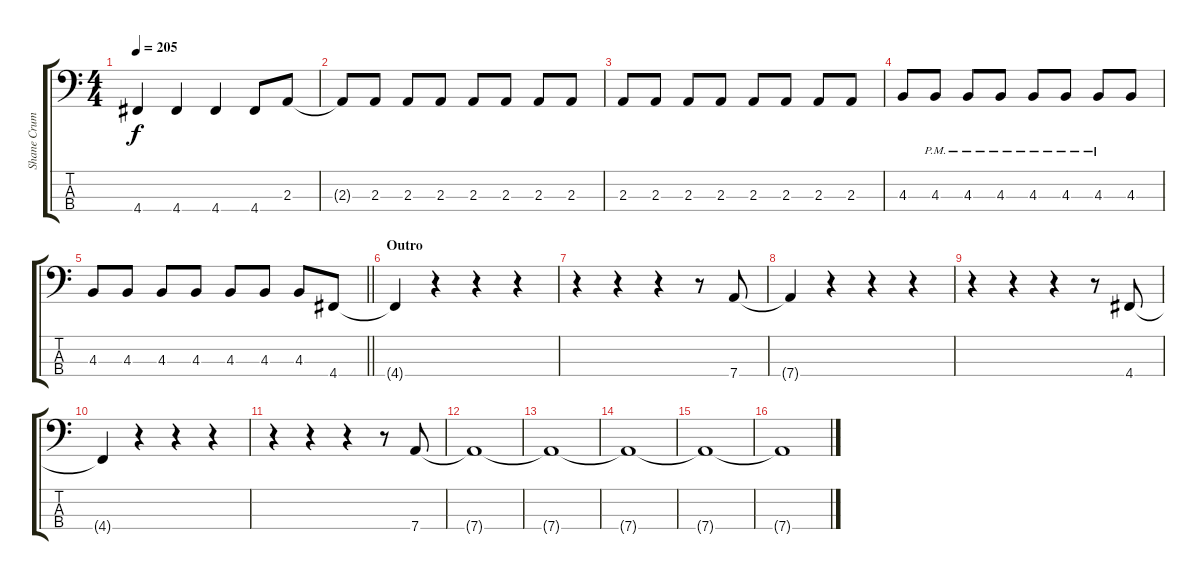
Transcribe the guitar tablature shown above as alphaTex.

\track ("Shane Crump - Bass" "Shane Crum") {instrument electricbasspick}
\staff {score tabs}
\tuning (F2 C2 G1 D1) {hide}
\ts (4 4)
\tempo 205
\clef f4
\ks c
4.4{t}.4{dy f} 4.4.4 4.4.4 4.4.8 2.3.8 |
2.3{t}.8 2.3.8 2.3.8 2.3.8 2.3.8 2.3.8 2.3.8 2.3.8 |
2.3.8 2.3.8 2.3.8 2.3.8 2.3.8 2.3.8 2.3.8 2.3.8 |
4.3.8 4.3{pm}.8 4.3{pm}.8 4.3{pm}.8 4.3{pm}.8 4.3{pm}.8 4.3{pm}.8 4.3.8 |
\barLineRight lightlight
4.3.8 4.3.8 4.3.8 4.3.8 4.3.8 4.3.8 4.3.8 4.4.8 |
\section ("" "Outro")
4.4{t}.4 r.4 r.4 r.4 |
r.4 r.4 r.4 r.8 7.4.8 |
7.4{t}.4 r.4 r.4 r.4 |
r.4 r.4 r.4 r.8 4.4.8 |
4.4{t}.4 r.4 r.4 r.4 |
r.4 r.4 r.4 r.8 7.4.8 |
7.4{t}.1 |
7.4{t}.1 |
7.4{t}.1 |
7.4{t}.1 |
7.4{t}.1
